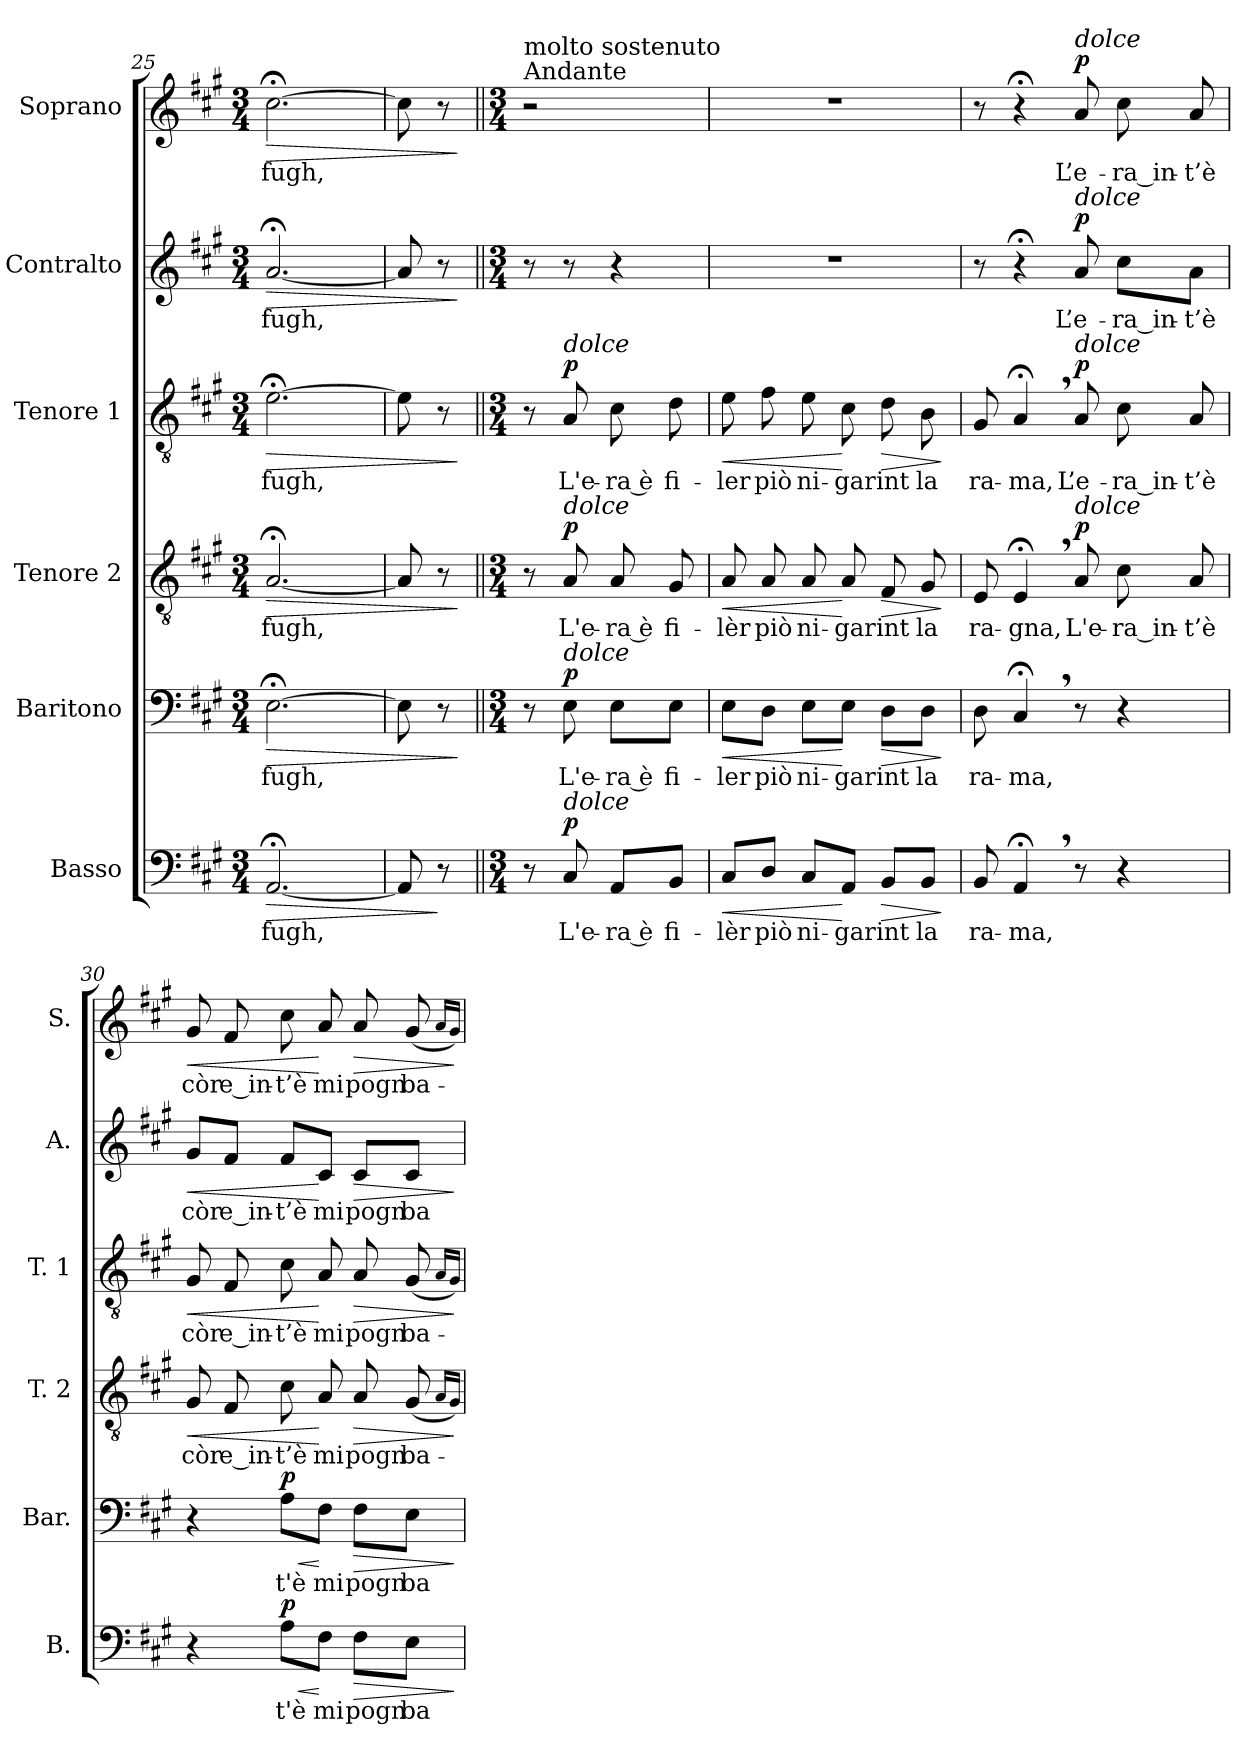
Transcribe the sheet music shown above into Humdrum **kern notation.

**kern	**text	**dynam	**kern	**text	**dynam	**kern	**text	**dynam	**kern	**text	**dynam	**kern	**text	**dynam	**kern	**text	**dynam
*part6	*part6	*part6	*part5	*part5	*part5	*part4	*part4	*part4	*part3	*part3	*part3	*part2	*part2	*part2	*part1	*part1	*part1
*staff6	*staff6	*staff6	*staff5	*staff5	*staff5	*staff4	*staff4	*staff4	*staff3	*staff3	*staff3	*staff2	*staff2	*staff2	*staff1	*staff1	*staff1
*I"Basso	*	*	*I"Baritono	*	*	*I"Tenore 2	*	*	*I"Tenore 1	*	*	*I"Contralto	*	*	*I"Soprano	*	*
*I'B.	*	*	*I'Bar.	*	*	*I'T. 2	*	*	*I'T. 1	*	*	*I'A.	*	*	*I'S.	*	*
*clefF4	*	*	*clefF4	*	*	*clefGv2	*	*	*clefGv2	*	*	*clefG2	*	*	*clefG2	*	*
*k[f#c#g#]	*	*	*k[f#c#g#]	*	*	*k[f#c#g#]	*	*	*k[f#c#g#]	*	*	*k[f#c#g#]	*	*	*k[f#c#g#]	*	*
*M3/4	*	*	*M3/4	*	*	*M3/4	*	*	*M3/4	*	*	*M3/4	*	*	*M3/4	*	*
=25	=25	=25	=25	=25	=25	=25	=25	=25	=25	=25	=25	=25	=25	=25	=25	=25	=25
!	!LO:LY:b	!LO:HP:b	!	!LO:LY:b	!LO:HP:b	!	!LO:LY:b	!LO:HP:b	!	!LO:LY:b	!LO:HP:b	!	!LO:LY:b	!LO:HP:b	!	!LO:LY:b	!LO:HP:b
[2.AA;</	fugh,	>	[2.E;<\	fugh,	>	[2.A;</	fugh,	>	[2.e;<\	fugh,	>	[2.a;</	fugh,	>	[2.cc#;<\	fugh,	>
=26	=26	=26	=26	=26	=26	=26	=26	=26	=26	=26	=26	=26	=26	=26	=26	=26	=26
8AA/]	.	.	8E\]	.	.	8A/]	.	.	8e\]	.	.	8a/]	.	.	8cc#\]	.	.
8r	.	]	8r	.	.	8r	.	.	8r	.	.	8r	.	.	8r	.	.
.	.	.	.	.	]	.	.	]	.	.	]	.	.	]	.	.	]
!!LO:PB:g=z
=27||	=27||	=27||	=27||	=27||	=27||	=27||	=27||	=27||	=27||	=27||	=27||	=27||	=27||	=27||	=27||	=27||	=27||
!!LO:REH:place=s1:a:B:fs=14:t=Seconda strofa
*M3/4	*	*	*M3/4	*	*	*M3/4	*	*	*M3/4	*	*	*M3/4	*	*	*M3/4	*	*
*	*	*	*	*	*	*	*	*	*	*	*	*	*	*	*MM70	*	*
!	!	!	!	!	!	!	!	!	!	!	!	!	!	!	!LO:TX:a:t=Andante	!	!
!	!	!	!	!	!	!	!	!	!	!	!	!	!	!	!LO:TX:a:t=molto sostenuto	!	!
8r	.	.	8r	.	.	8r	.	.	8r	.	.	8r	.	.	2r	.	.
!	!	!	!	!	!	!	!	!	!LO:TX:a:i:t=dolce	!	!	!	!	!	!	!	!
!	!	!	!	!	!	!LO:TX:a:i:t=dolce	!	!	!	!	!	!	!	!	!	!	!
!	!	!	!LO:TX:a:i:t=dolce	!	!	!	!	!	!	!	!	!	!	!	!	!	!
!LO:TX:a:i:t=dolce	!	!	!	!	!	!	!	!	!	!	!	!	!	!	!	!	!
!	!LO:LY:b	!LO:DY:a	!	!LO:LY:b	!LO:DY:a	!	!LO:LY:b	!LO:DY:a	!	!LO:LY:b	!LO:DY:a	!	!	!	!	!	!
8C#/	L'e-	p	8E\	L'e-	p	8A/	L'e-	p	8A/	L'e-	p	8r	.	.	.	.	.
!	!LO:LY:b	!	!	!LO:LY:b	!	!	!LO:LY:b	!	!	!LO:LY:b	!	!	!	!	!	!	!
8AA/L	-ra è	.	8E\L	-ra è	.	8A/	-ra è	.	8c#\	-ra è	.	4r	.	.	.	.	.
!	!LO:LY:b	!	!	!LO:LY:b	!	!	!LO:LY:b	!	!	!LO:LY:b	!	!	!	!	!	!	!
8BB/J	fi-	.	8E\J	fi-	.	8G#/	fi-	.	8d\	fi-	.	.	.	.	.	.	.
=28	=28	=28	=28	=28	=28	=28	=28	=28	=28	=28	=28	=28	=28	=28	=28	=28	=28
!	!LO:LY:b	!LO:HP:b	!	!LO:LY:b	!LO:HP:b	!	!LO:LY:b	!LO:HP:b	!	!LO:LY:b	!LO:HP:b	!	!	!	!	!	!
8C#/L	-lèr	<	8E\L	-ler	<	8A/	-lèr	<	8e\	-ler	<	2.r	.	.	2.r	.	.
!	!LO:LY:b	!	!	!LO:LY:b	!	!	!LO:LY:b	!	!	!LO:LY:b	!	!	!	!	!	!	!
8D/J	piò	.	8D\J	piò	.	8A/	piò	.	8f#\	piò	.	.	.	.	.	.	.
!	!LO:LY:b	!	!	!LO:LY:b	!	!	!LO:LY:b	!	!	!LO:LY:b	!	!	!	!	!	!	!
8C#/L	ni-	.	8E\L	ni-	.	8A/	ni-	.	8e\	ni-	.	.	.	.	.	.	.
!	!LO:LY:b	!	!	!LO:LY:b	!	!	!LO:LY:b	!	!	!LO:LY:b	!	!	!	!	!	!	!
8AA/J	-gar	[	8E\J	-gar	[	8A/	-gar	[	8c#\	-gar	[	.	.	.	.	.	.
!	!LO:LY:b	!LO:HP:b	!	!LO:LY:b	!LO:HP:b	!	!LO:LY:b	!LO:HP:b	!	!LO:LY:b	!LO:HP:b	!	!	!	!	!	!
8BB/L	int	>	8D\L	int	>	8F#/	int	>	8d\	int	>	.	.	.	.	.	.
!	!LO:LY:b	!	!	!LO:LY:b	!	!	!LO:LY:b	!	!	!LO:LY:b	!	!	!	!	!	!	!
8BB/J	la	.	8D\J	la	.	8G#/	la	.	8B\	la	.	.	.	.	.	.	.
.	.	]	.	.	]	.	.	]	.	.	]	.	.	.	.	.	.
=29	=29	=29	=29	=29	=29	=29	=29	=29	=29	=29	=29	=29	=29	=29	=29	=29	=29
!	!LO:LY:b	!	!	!LO:LY:b	!	!	!LO:LY:b	!	!	!LO:LY:b	!	!	!	!	!	!	!
8BB/	ra-	.	8D\	ra-	.	8E/	ra-	.	8G#/	ra-	.	8r	.	.	8r	.	.
!	!LO:LY:b	!	!	!LO:LY:b	!	!	!LO:LY:b	!	!	!LO:LY:b	!	!	!	!	!	!	!
4AA;<,/	-ma,	.	4C#;<,/	-ma,	.	4E;<,/	-gna,	.	4A;<,/	-ma,	.	4r;<	.	.	4r;<	.	.
!	!	!	!	!	!	!	!	!	!	!	!	!	!	!	!LO:TX:a:i:t=dolce	!	!
!	!	!	!	!	!	!	!	!	!	!	!	!LO:TX:a:i:t=dolce	!	!	!	!	!
!	!	!	!	!	!	!	!	!	!LO:TX:a:i:t=dolce	!	!	!	!	!	!	!	!
!	!	!	!	!	!	!LO:TX:a:i:t=dolce	!	!	!	!	!	!	!	!	!	!	!
!	!	!	!	!	!	!	!LO:LY:b	!LO:DY:a	!	!LO:LY:b	!LO:DY:a	!	!LO:LY:b	!LO:DY:a	!	!LO:LY:b	!LO:DY:a
8r	.	.	8r	.	.	8A/	L'e-	p	8A/	L’e-	p	8a/	L’e-	p	8a/	L’e-	p
!	!	!	!	!	!	!	!LO:LY:b	!	!	!LO:LY:b	!	!	!LO:LY:b	!	!	!LO:LY:b	!
4r	.	.	4r	.	.	8c#\	-ra_in-	.	8c#\	ra_in-	.	8cc#\L	-ra_in-	.	8cc#\	-ra_in-	.
!	!	!	!	!	!	!	!LO:LY:b	!	!	!LO:LY:b	!	!	!LO:LY:b	!	!	!LO:LY:b	!
.	.	.	.	.	.	8A/	-t’è	.	8A/	-t’è	.	8a\J	-t’è	.	8a/	-t’è	.
=30	=30	=30	=30	=30	=30	=30	=30	=30	=30	=30	=30	=30	=30	=30	=30	=30	=30
!	!	!	!	!	!	!	!LO:LY:b	!LO:HP:b	!	!LO:LY:b	!LO:HP:b	!	!LO:LY:b	!LO:HP:b	!	!LO:LY:b	!LO:HP:b
4r	.	.	4r	.	.	8G#/	còr	<	8G#/	còr	<	8g#/L	còr	<	8g#/	còr	<
!	!	!	!	!	!	!	!LO:LY:b	!	!	!LO:LY:b	!	!	!LO:LY:b	!	!	!LO:LY:b	!
.	.	.	.	.	.	8F#/	e_in-	.	8F#/	e_in-	.	8f#/J	e_in-	.	8f#/	e_in-	.
!	!LO:LY:b	!LO:HP:b	!	!LO:LY:b	!LO:HP:b	!	!LO:LY:b	!	!	!LO:LY:b	!	!	!LO:LY:b	!	!	!LO:LY:b	!
!	!	!LO:DY:n=1:a	!	!	!LO:DY:n=1:a	!	!	!	!	!	!	!	!	!	!	!	!
8A\L	t'è	< p	8A\L	t'è	< p	8c#\	-t’è	.	8c#\	-t’è	.	8f#/L	-t’è	.	8cc#\	-t’è	.
!	!LO:LY:b	!	!	!LO:LY:b	!	!	!LO:LY:b	!	!	!LO:LY:b	!	!	!LO:LY:b	!	!	!LO:LY:b	!
8F#\J	mi	[	8F#\J	mi	[	8A/	mi	[	8A/	mi	[	8c#/J	mi	[	8a/	mi	[
!	!LO:LY:b	!LO:HP:b	!	!LO:LY:b	!LO:HP:b	!	!LO:LY:b	!LO:HP:b	!	!LO:LY:b	!LO:HP:b	!	!LO:LY:b	!LO:HP:b	!	!LO:LY:b	!LO:HP:b
8F#\L	pogn	>	8F#\L	pogn	>	8A/	pogn	>	8A/	pogn	>	8c#/L	pogn	>	8a/	pogn	>
!	!LO:LY:b	!	!	!LO:LY:b	!	!	!LO:LY:b	!	!	!LO:LY:b	!	!	!LO:LY:b	!	!	!LO:LY:b	!
8E\J	ba-	.	8E\J	ba-	.	(<8G#/	ba-	.	(<8G#/	ba-	.	8c#/J	ba-	.	(<8g#/	ba-	.
.	.	.	.	.	.	16qA/LL	.	.	16qA/LL	.	.	.	.	.	16qa/LL	.	.
.	.	.	.	.	.	16qG#/JJ)	.	.	16qG#/JJ)	.	.	.	.	.	16qg#/JJ)	.	.
.	.	]	.	.	]	.	.	]	.	.	]	.	.	]	.	.	]
=	=	=	=	=	=	=	=	=	=	=	=	=	=	=	=	=	=
*-	*-	*-	*-	*-	*-	*-	*-	*-	*-	*-	*-	*-	*-	*-	*-	*-	*-
